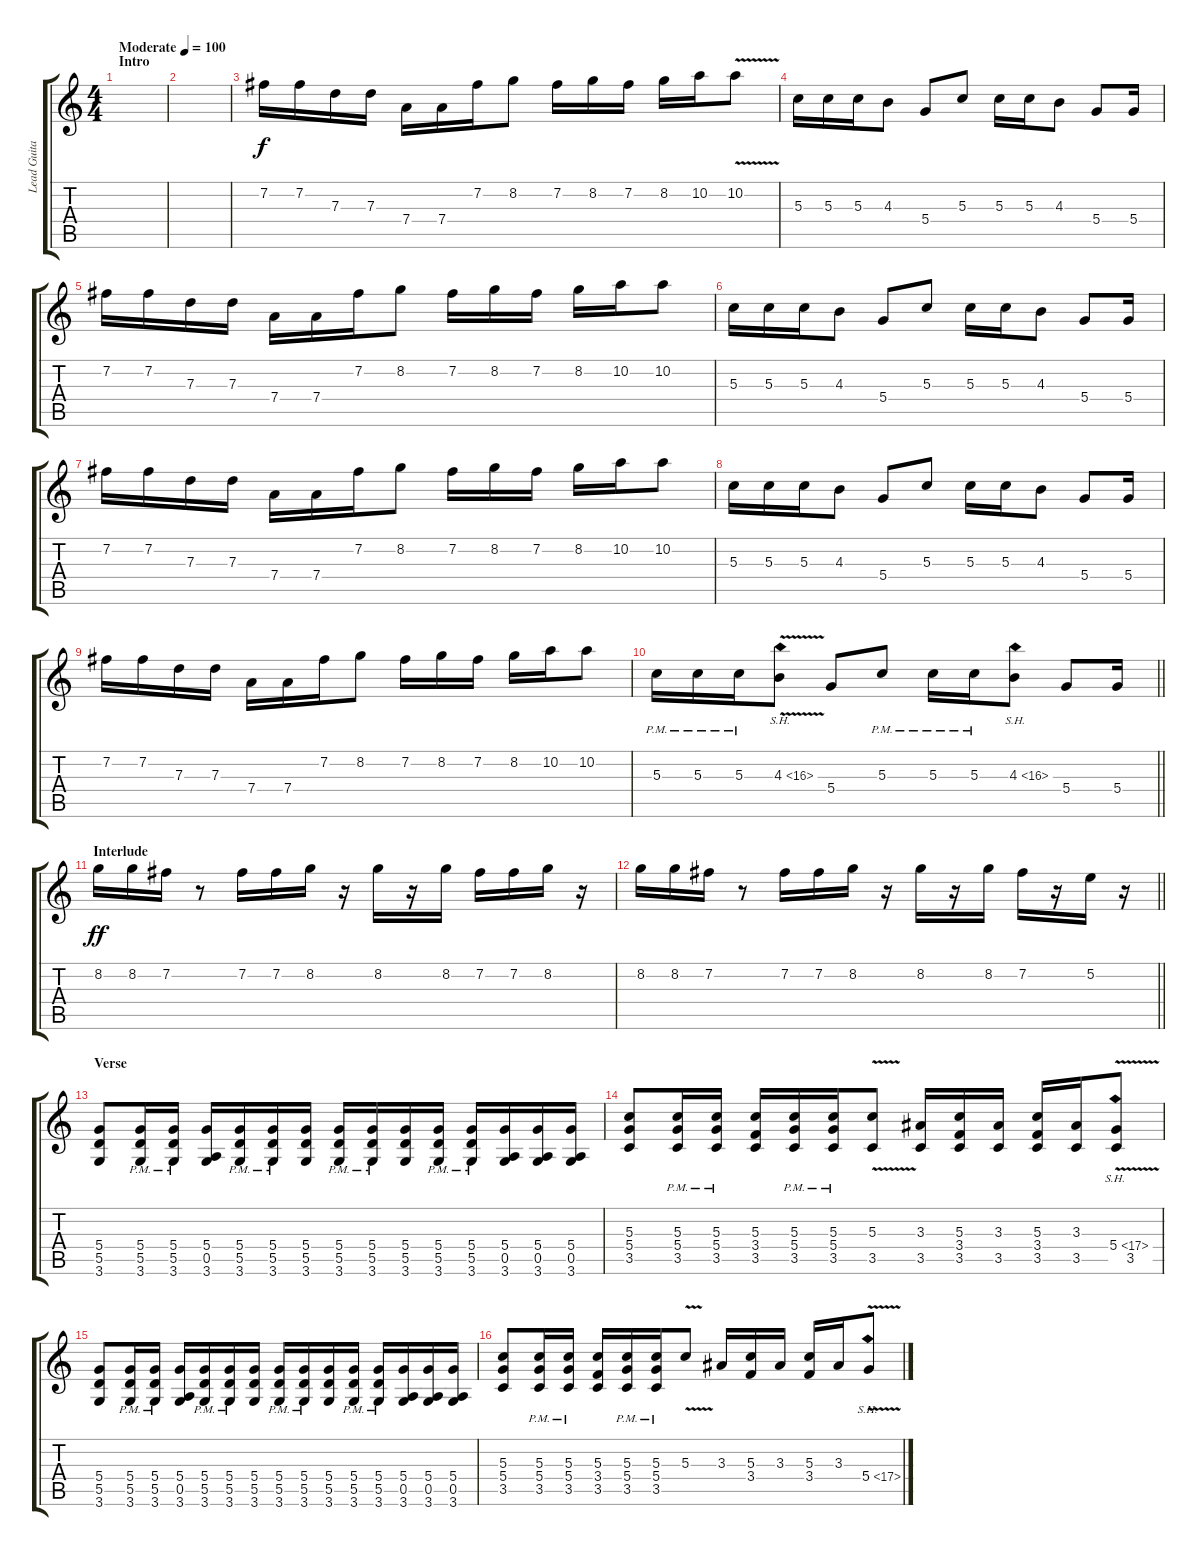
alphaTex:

\track ("Lead Guitar" "Lead Guita") {instrument distortionguitar}
\staff {score tabs}
\tuning (E4 B3 G3 D3 A2 E2) {hide}
\ts (4 4)
\section ("" "Intro")
\tempo (100 "Moderate")
\clef g2
\ks c
|
|
7.2.16 7.2.16 7.3.16 7.3.16 7.4.16 7.4.16 7.2.16 8.2.8 7.2.16 8.2.16 7.2.16 8.2.16 10.2.16 10.2{v}.8 |
5.3.16 5.3.16 5.3.16 4.3.8 5.4.8 5.3.8 5.3.16 5.3.16 4.3.8 5.4.8 5.4.16 |
7.2.16 7.2.16 7.3.16 7.3.16 7.4.16 7.4.16 7.2.16 8.2.8 7.2.16 8.2.16 7.2.16 8.2.16 10.2.16 10.2.8 |
5.3.16 5.3.16 5.3.16 4.3.8 5.4.8 5.3.8 5.3.16 5.3.16 4.3.8 5.4.8 5.4.16 |
7.2.16 7.2.16 7.3.16 7.3.16 7.4.16 7.4.16 7.2.16 8.2.8 7.2.16 8.2.16 7.2.16 8.2.16 10.2.16 10.2.8 |
5.3.16 5.3.16 5.3.16 4.3.8 5.4.8 5.3.8 5.3.16 5.3.16 4.3.8 5.4.8 5.4.16 |
7.2.16 7.2.16 7.3.16 7.3.16 7.4.16 7.4.16 7.2.16 8.2.8 7.2.16 8.2.16 7.2.16 8.2.16 10.2.16 10.2.8 |
\barLineRight lightlight
5.3{pm}.16 5.3{pm}.16 5.3{pm}.16 4.3{sh 12 v}.8 5.4.8 5.3{pm}.8 5.3{pm}.16 5.3{pm}.16 4.3{sh 12}.8 5.4.8 5.4.16 |
\section ("" "Interlude")
8.2.16{dy ff} 8.2.16 7.2.16 r.8 7.2.16 7.2.16 8.2.16 r.16 8.2.16 r.16 8.2.16 7.2.16 7.2.16 8.2.16 r.16 |
\barLineRight lightlight
8.2.16 8.2.16 7.2.16 r.8 7.2.16 7.2.16 8.2.16 r.16 8.2.16 r.16 8.2.16 7.2.16 r.16 5.2.16 r.16 |
\section ("" "Verse")
(5.4 5.5 3.6).8 (5.4{pm} 5.5{pm} 3.6{pm}).16 (5.4{pm} 5.5{pm} 3.6{pm}).16 (5.4 0.5 3.6).16 (5.4{pm} 5.5{pm} 3.6{pm}).16 (5.4{pm} 5.5{pm} 3.6{pm}).16 (5.4 5.5 3.6).16 (5.4{pm} 5.5{pm} 3.6{pm}).16 (5.4{pm} 5.5{pm} 3.6{pm}).16 (5.4 5.5 3.6).16 (5.4{pm} 5.5{pm} 3.6{pm}).16 (5.4{pm} 5.5{pm} 3.6{pm}).16 (5.4 0.5 3.6).16 (5.4 0.5 3.6).16 (5.4 0.5 3.6).16 |
(5.3 5.4 3.5).8 (5.3{pm} 5.4{pm} 3.5{pm}).16 (5.3{pm} 5.4{pm} 3.5{pm}).16 (5.3 3.4 3.5).16 (5.3{pm} 5.4{pm} 3.5{pm}).16 (5.3{pm} 5.4{pm} 3.5{pm}).16 (5.3{v} 3.5).8 (3.3 3.5).16 (5.3 3.4 3.5).16 (3.3 3.5).16 (5.3 3.4 3.5).16 (3.3 3.5).16 (5.4{sh 12 v} 3.5).8 |
(5.4 5.5 3.6).8 (5.4{pm} 5.5{pm} 3.6{pm}).16 (5.4{pm} 5.5{pm} 3.6{pm}).16 (5.4 0.5 3.6).16 (5.4{pm} 5.5{pm} 3.6{pm}).16 (5.4{pm} 5.5{pm} 3.6{pm}).16 (5.4 5.5 3.6).16 (5.4{pm} 5.5{pm} 3.6{pm}).16 (5.4{pm} 5.5{pm} 3.6{pm}).16 (5.4 5.5 3.6).16 (5.4{pm} 5.5{pm} 3.6{pm}).16 (5.4{pm} 5.5{pm} 3.6{pm}).16 (5.4 0.5 3.6).16 (5.4 0.5 3.6).16 (5.4 0.5 3.6).16 |
(5.3 5.4 3.5).8 (5.3{pm} 5.4{pm} 3.5{pm}).16 (5.3{pm} 5.4{pm} 3.5{pm}).16 (5.3 3.4 3.5).16 (5.3{pm} 5.4{pm} 3.5{pm}).16 (5.3{pm} 5.4{pm} 3.5{pm}).16 5.3{v}.8 3.3.16 (5.3 3.4).16 3.3.16 (5.3 3.4).16 3.3.16 5.4{sh 12 v}.8
